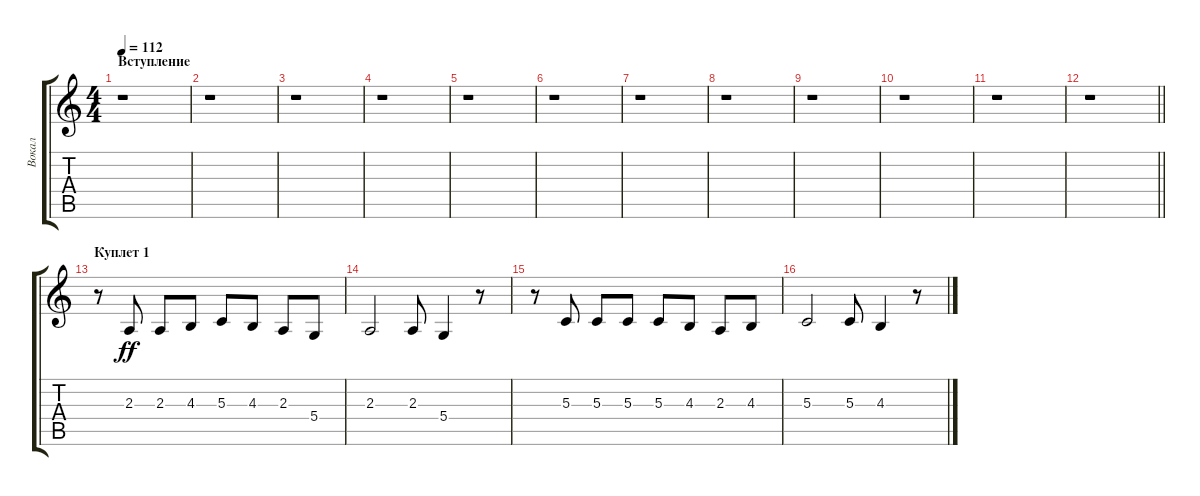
\track ("Вокал" "Вокал") {instrument tenorsax}
\staff {score tabs}
\tuning (E4 B3 G3 D3 A2 E2) {hide}
\ts (4 4)
\section ("" "Вступление")
\tempo 112
\clef g2
\ks c
r.1{dy ff instrument tenorsax} |
r.1 |
r.1 |
r.1 |
r.1 |
r.1 |
r.1 |
r.1 |
r.1 |
r.1 |
r.1 |
\barLineRight lightlight
r.1 |
\section ("" "Куплет 1")
r.8 2.3.8 2.3.8 4.3.8 5.3.8 4.3.8 2.3.8 5.4.8 |
2.3.2 2.3.8 5.4.4 r.8 |
r.8 5.3.8 5.3.8 5.3.8 5.3.8 4.3.8 2.3.8 4.3.8 |
5.3.2 5.3.8 4.3.4 r.8
